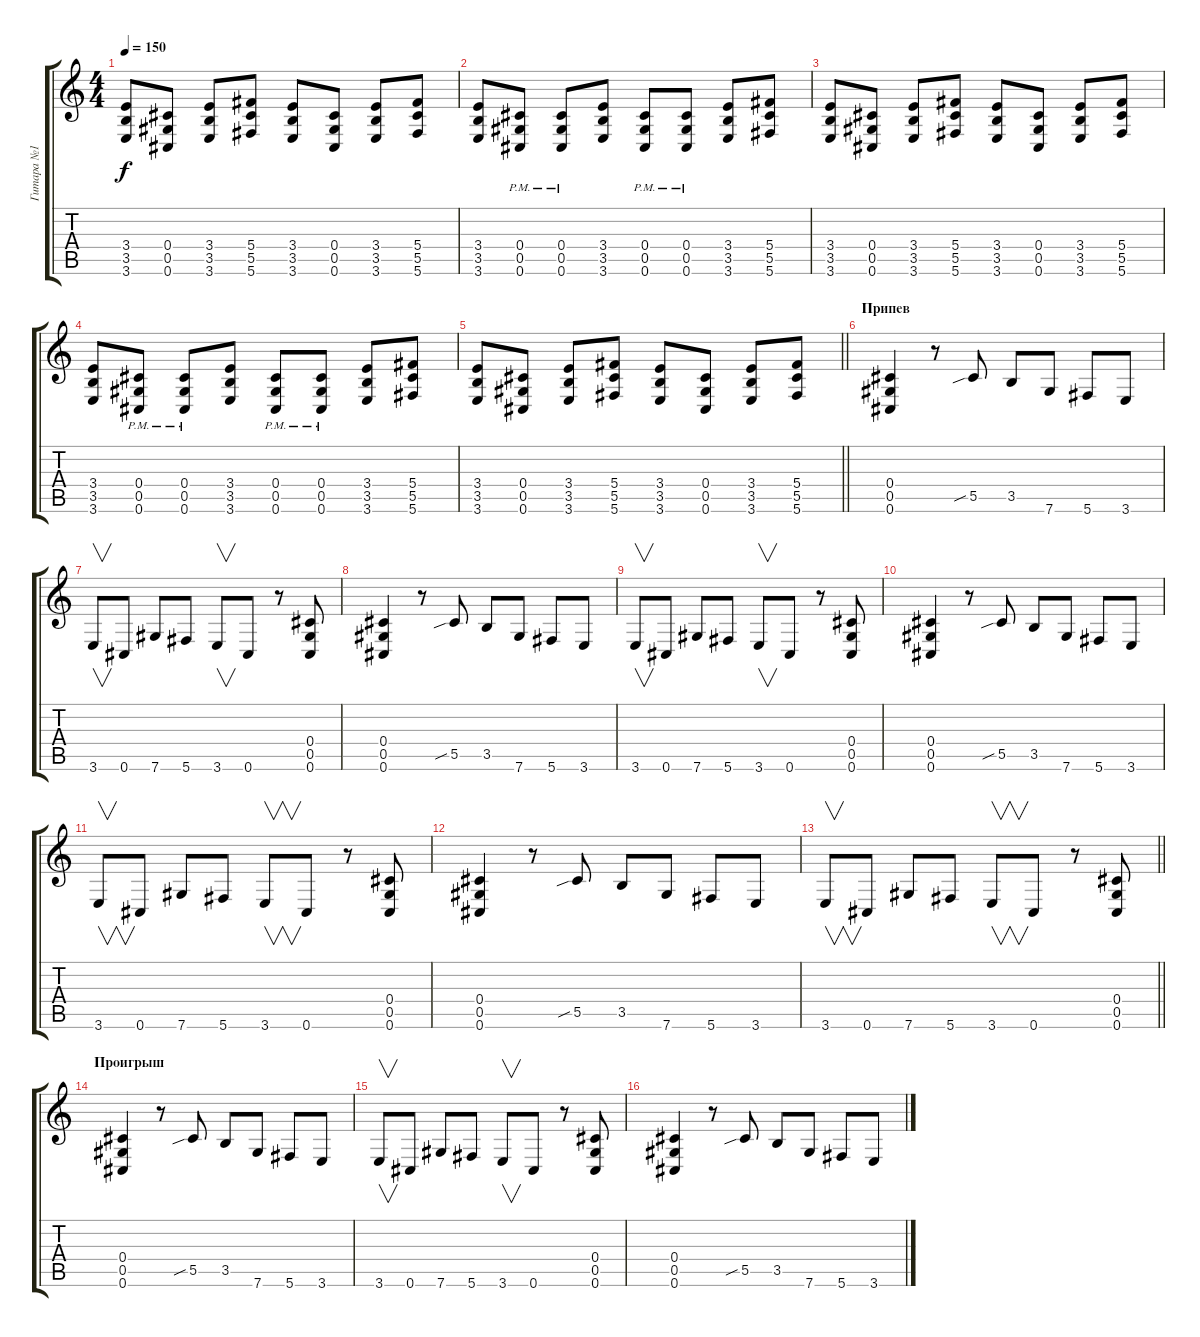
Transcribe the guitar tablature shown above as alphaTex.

\track ("Гитара №1" "Гитара №1") {instrument overdrivenguitar}
\staff {score tabs}
\tuning (Eb4 Bb3 Gb3 Db3 Ab2 Db2) {hide}
\ts (4 4)
\tempo 150
\clef g2
\ks c
(3.4 3.5 3.6).8{dy f} (0.4 0.5 0.6).8 (3.4 3.5 3.6).8 (5.4 5.5 5.6).8 (3.4 3.5 3.6).8 (0.4 0.5 0.6).8 (3.4 3.5 3.6).8 (5.4 5.5 5.6).8 |
(3.4 3.5 3.6).8 (0.4{pm} 0.5{pm} 0.6{pm}).8 (0.4{pm} 0.5{pm} 0.6{pm}).8 (3.4 3.5 3.6).8 (0.4{pm} 0.5{pm} 0.6{pm}).8 (0.4{pm} 0.5{pm} 0.6{pm}).8 (3.4 3.5 3.6).8 (5.4 5.5 5.6).8 |
(3.4 3.5 3.6).8 (0.4 0.5 0.6).8 (3.4 3.5 3.6).8 (5.4 5.5 5.6).8 (3.4 3.5 3.6).8 (0.4 0.5 0.6).8 (3.4 3.5 3.6).8 (5.4 5.5 5.6).8 |
(3.4 3.5 3.6).8 (0.4{pm} 0.5{pm} 0.6{pm}).8 (0.4{pm} 0.5{pm} 0.6{pm}).8 (3.4 3.5 3.6).8 (0.4{pm} 0.5{pm} 0.6{pm}).8 (0.4{pm} 0.5{pm} 0.6{pm}).8 (3.4 3.5 3.6).8 (5.4 5.5 5.6).8 |
\barLineRight lightlight
(3.4 3.5 3.6).8 (0.4 0.5 0.6).8 (3.4 3.5 3.6).8 (5.4 5.5 5.6).8 (3.4 3.5 3.6).8 (0.4 0.5 0.6).8 (3.4 3.5 3.6).8 (5.4 5.5 5.6).8 |
\section ("" "Припев")
(0.4 0.5 0.6).4 r.8 5.5{sib}.8 3.5.8 7.6.8 5.6.8 3.6.8 |
3.6.8{v} 0.6.8 7.6.8 5.6.8 3.6.8{v} 0.6.8 r.8 (0.4 0.5 0.6).8 |
(0.4 0.5 0.6).4 r.8 5.5{sib}.8 3.5.8 7.6.8 5.6.8 3.6.8 |
3.6.8{v} 0.6.8 7.6.8 5.6.8 3.6.8{v} 0.6.8 r.8 (0.4 0.5 0.6).8 |
(0.4 0.5 0.6).4 r.8 5.5{sib}.8 3.5.8 7.6.8 5.6.8 3.6.8 |
3.6.8{v} 0.6.8 7.6.8 5.6.8 3.6.8{v} 0.6.8 r.8 (0.4 0.5 0.6).8 |
(0.4 0.5 0.6).4 r.8 5.5{sib}.8 3.5.8 7.6.8 5.6.8 3.6.8 |
\barLineRight lightlight
3.6.8{v} 0.6.8 7.6.8 5.6.8 3.6.8{v} 0.6.8 r.8 (0.4 0.5 0.6).8 |
\section ("" "Проигрыш")
(0.4 0.5 0.6).4 r.8 5.5{sib}.8 3.5.8 7.6.8 5.6.8 3.6.8 |
3.6.8{v} 0.6.8 7.6.8 5.6.8 3.6.8{v} 0.6.8 r.8 (0.4 0.5 0.6).8 |
(0.4 0.5 0.6).4 r.8 5.5{sib}.8 3.5.8 7.6.8 5.6.8 3.6.8
